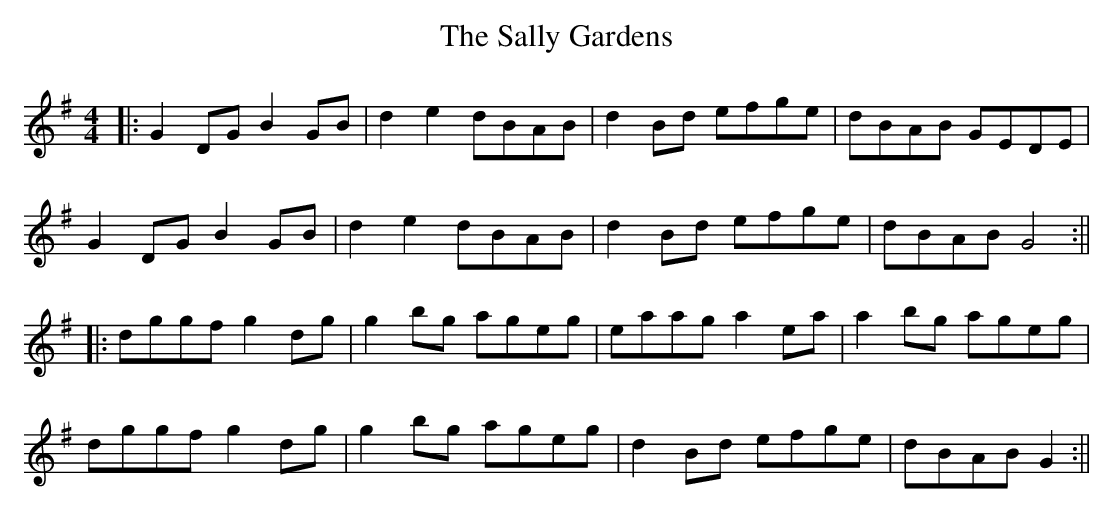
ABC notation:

X:1
T: The Sally Gardens
M: 4/4
L: 1/8
K: Gmaj
|:G2 DG B2 GB|d2e2 dBAB|d2 Bd efge|dBAB GEDE|
G2 DG B2 GB|d2e2 dBAB|d2 Bd efge| dBAB G4:||
|:dggf g2dg|g2 bg ageg|eaag a2ea|a2 bg ageg|
dggf g2dg|g2 bg ageg|d2 Bd efge|dBAB G2:||
